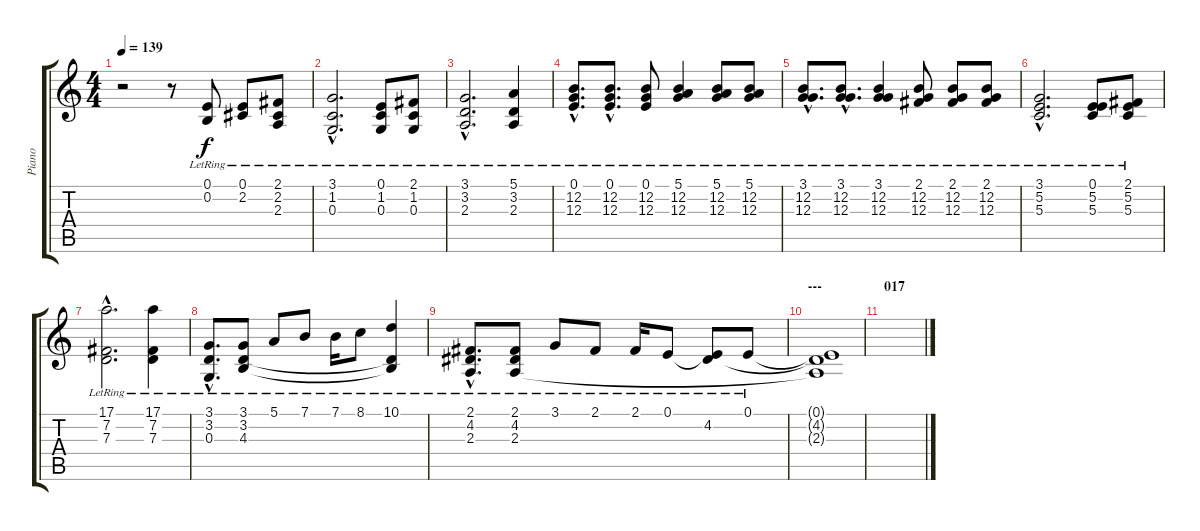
\track ("Piano" "Piano") {instrument acousticgrandpiano}
\staff {score tabs}
\tuning (E4 B3 G3 D3 A2 E2) {hide}
\ts (4 4)
\tempo 139
\clef g2
\ks c
r.2{dy f} r.8 (0.1{lr} 0.2{lr}).8 (0.1{lr} 2.2{lr}).8 (2.1{lr} 2.2{lr} 2.3{lr}).8 |
(3.1{hac lr} 1.2{hac lr} 0.3{hac lr}).2{d} (0.1{lr} 1.2{lr} 0.3{lr}).8 (2.1{lr} 1.2{lr} 0.3{lr}).8 |
(3.1{hac lr} 3.2{hac lr} 2.3{hac lr}).2{d} (5.1{lr} 3.2{lr} 2.3{lr}).4 |
(0.1{hac lr} 12.2{hac lr} 12.3{hac lr}).8{d} (0.1{hac lr} 12.2{hac lr} 12.3{hac lr}).8{d} (0.1{lr} 12.2{lr} 12.3{lr}).8 (5.1{lr} 12.2{lr} 12.3{lr}).4 (5.1{lr} 12.2{lr} 12.3{lr}).8 (5.1{lr} 12.2{lr} 12.3{lr}).8 |
(3.1{hac lr} 12.2{hac lr} 12.3{hac lr}).8{d} (3.1{hac lr} 12.2{hac lr} 12.3{hac lr}).8{d} (3.1{lr} 12.2{lr} 12.3{lr}).4 (2.1{lr} 12.2{lr} 12.3{lr}).8 (2.1{lr} 12.2{lr} 12.3{lr}).8 (2.1{lr} 12.2{lr} 12.3{lr}).8 |
(3.1{hac lr} 5.2{hac lr} 5.3{hac lr}).2{d} (0.1{lr} 5.2{lr} 5.3{lr}).8 (2.1{lr} 5.2{lr} 5.3{lr}).8 |
(17.1{hac lr} 7.2{hac lr} 7.3{hac lr}).2{d} (17.1{lr} 7.2{lr} 7.3{lr}).4 |
(3.1{hac lr} 3.2{hac lr} 0.3{hac lr}).8{d} (3.1{lr} 3.2{lr} 4.3{lr}).8 5.1{lr}.8 7.1{lr}.8 7.1{lr}.16 8.1{lr}.8 (10.1{lr} 3.2{t} 4.3{t}).4 |
(2.1{hac lr} 4.2{hac lr} 2.3{hac lr}).8{d} (2.1{lr} 4.2{lr} 2.3{lr}).8 3.1{lr}.8 2.1{lr}.8 2.1{lr}.16 0.1{lr}.8 (0.1{t} 4.2{lr}).8 0.1{lr}.8 |
\section ("" "---")
(0.1{t} 4.2{t} 2.3{t}).1 |
\section ("" "017")
